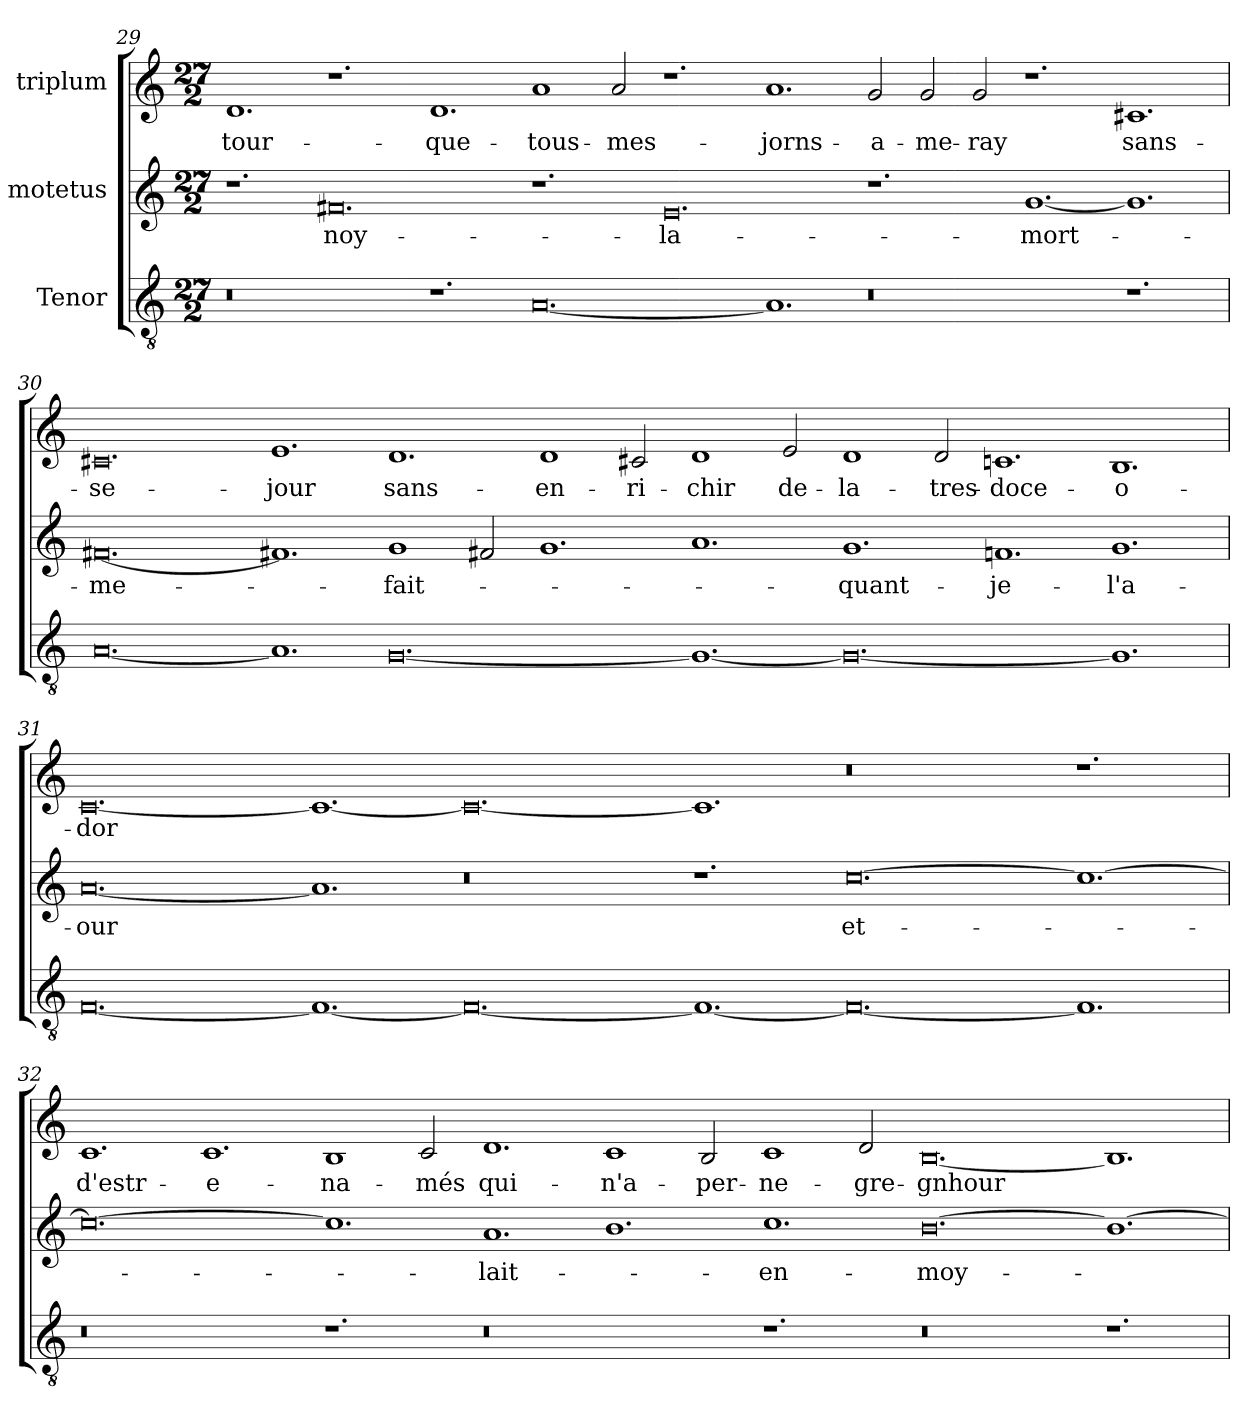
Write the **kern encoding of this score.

**kern	**kern	**text	**kern	**text
*part3	*part2	*part2	*part1	*part1
*staff3	*staff2	*staff2	*staff1	*staff1
*I"Tenor	*I"motetus	*	*I"triplum	*
*clefGv2	*clefG2	*	*clefG2	*
*k[]	*k[]	*	*k[]	*
*C:	*C:	*	*C:	*
*M27/2	*M27/2	*	*M27/2	*
=29	=29	=29	=29	=29
0.r	1.r	.	1.d/	tour-
.	0.f#X/	noy-	1.r	.
1.r	.	.	1.d/	que-
[0.A/	1.r	.	1a/	tous-
.	.	.	2a/	mes-
.	0.e/	la-	1.r	.
1.A/]	.	.	1.a/	jorns-
0.r	1.r	.	2g/	a-
.	.	.	2g/	-me-
.	.	.	2g/	-ray
.	[1.g/	mort-	1.r	.
1.r	1.g/]	.	1.c#X/	sans-
=30	=30	=30	=30	=30
[0.A/	[0.f#X/	me-	0.c#X/	se-
1.A/]	1.f#X/]	.	1.e/	-jour
[0.G/	1g/	fait-	1.d/	sans-
.	2f#X/	.	.	.
.	1.g/	.	1d/	en-
.	.	.	2c#X/	-ri-
1.G/_	1.a/	.	1d/	-chir
.	.	.	2e/	de-
0.G/_	1.g/	quant-	1d/	la-
.	.	.	2d/	tres-
.	1.fn/	je-	1.cn/	doce-
1.G/]	1.g/	l'a-	1.B/	o-
=31	=31	=31	=31	=31
[0.F/	[0.a/	-our	[0.c/	-dor
1.F/_	1.a/]	.	1.c/_	.
0.F/_	0.r	.	0.c/_	.
1.F/_	1.r	.	1.c/]	.
0.F/_	[0.cc\	et-	0.r	.
1.F/]	1.cc\_	.	1.r	.
!!LO:PB:g=z
=32	=32	=32	=32	=32
0.r	0.cc\_	.	1.c/	d'estr-
.	.	.	1.c/	e-
1.r	1.cc\]	.	1B/	-na-
.	.	.	2c/	-més
0.r	1.a/	lait-	1.d/	qui-
.	1.b\	.	1c/	n'a-
.	.	.	2B/	per-
1.r	1.cc\	en-	1c/	ne-
.	.	.	2d/	gre-
0.r	[0.b\	moy-	[0.B/	-gnhour
1.r	1.b\_	.	1.B/]	.
=	=	=	=	=
*-	*-	*-	*-	*-
